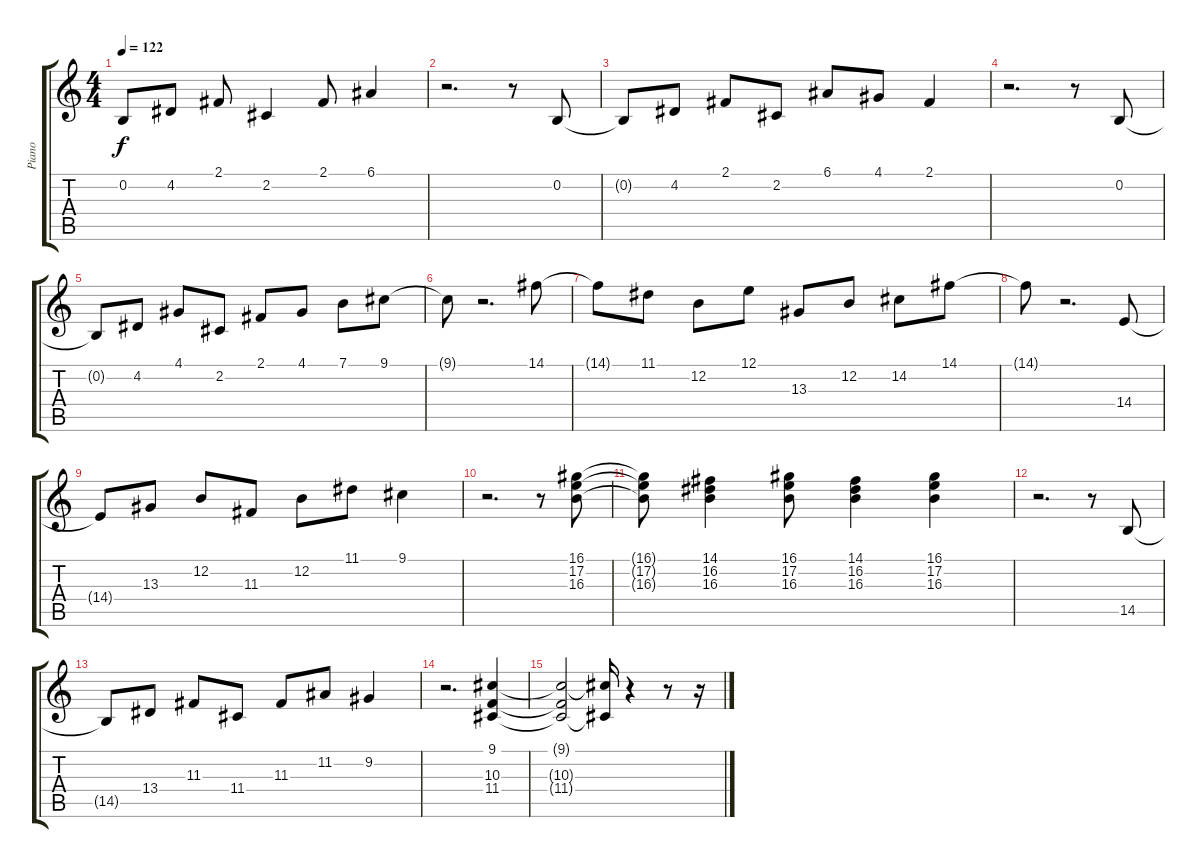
\track ("Piano" "Piano") {instrument brightacousticpiano}
\staff {score tabs}
\tuning (E4 B3 G3 D3 A2 E2) {hide}
\ts (4 4)
\tempo 122
\clef g2
\ks c
0.2{t}.8{dy f} 4.2.8 2.1.8 2.2.4 2.1.8 6.1.4 |
r.2{d} r.8 0.2.8 |
0.2{t}.8 4.2.8 2.1.8 2.2.8 6.1.8 4.1.8 2.1.4 |
r.2{d} r.8 0.2.8 |
0.2{t}.8 4.2.8 4.1.8 2.2.8 2.1.8 4.1.8 7.1.8 9.1.8 |
9.1{t}.8 r.2{d} 14.1.8 |
14.1{t}.8 11.1.8 12.2.8 12.1.8 13.3.8 12.2.8 14.2.8 14.1.8 |
14.1{t}.8 r.2{d} 14.4.8 |
14.4{t}.8 13.3.8 12.2.8 11.3.8 12.2.8 11.1.8 9.1.4 |
r.2{d} r.8 (16.1 17.2 16.3).8 |
(16.1{t} 17.2{t} 16.3{t}).8 (14.1 16.2 16.3).4 (16.1 17.2 16.3).8 (14.1 16.2 16.3).4 (16.1 17.2 16.3).4 |
r.2{d} r.8 14.5.8 |
14.5{t}.8 13.4.8 11.3.8 11.4.8 11.3.8 11.2.8 9.2.4 |
r.2{d} (9.1 10.3 11.4).4 |
(9.1{t} 10.3{t} 11.4{t}).2 (9.1{t} 11.4{t}).16 r.4 r.8 r.16
